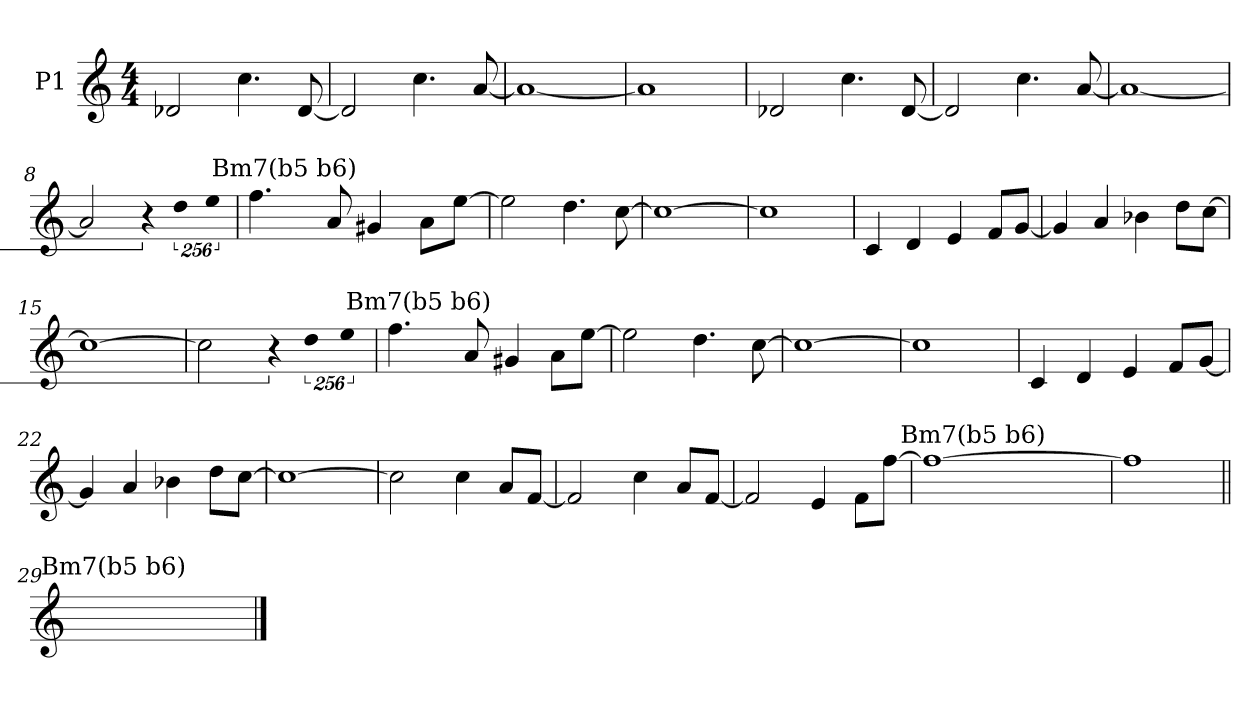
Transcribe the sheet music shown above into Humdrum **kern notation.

**kern
*part1
*staff1
*I"P1
!!LO:PB:g=z
*clefG2
*k[]
*M4/4
=1
2d-Xi/
4.cci\
[<8d-i/
=2
2d-i/]
4.cci\
[<8ai/
=3
1ai_<
=4
1ai]
!!LO:LB:g=z
=5
2d-Xi/
4.cci\
[<8d-i/
=6
2d-i/]
4.cci\
[<8ai/
=7
1ai_<
=8
2ai/]
!LO:N:vis=4
512%85r
!LO:N:vis=4
1024%171ddi\
!LO:N:vis=4
1024%171eei\
!!LO:LB:g=z
=9
*^
4.ffi\	16ryy
.	32ryy
.	128ryy
.	1024ryy
!	!LO:TX:a:cj:t=Bm7(b5 b6)
.	2ryy
8ai/	.
4g#Xi/	.
.	4ryy
8ai\L	.
.	8ryy
[>8eei\J	.
.	64ryy
.	256..ryy
*v	*v
=10
2eei\]
4.ddi\
[>8cci\
=11
1cci_>
=12
1cci]
!!LO:LB:g=z
=13
4ci/
4di/
4ei/
8fi/L
[<8gi/J
=14
4gi/]
4ai/
4b-Xi\
8ddi\L
[>8cci\J
=15
1cci_>
=16
2cci\]
!LO:N:vis=4
512%85r
!LO:N:vis=4
1024%171ddi\
!LO:N:vis=4
1024%171eei\
!!LO:LB:g=z
=17
*^
4.ffi\	8ryy
!	!LO:TX:a:cj:t=Bm7(b5 b6)
.	2..ryy
8ai/	.
4g#Xi/	.
8ai\L	.
[>8eei\J	.
*v	*v
=18
2eei\]
4.ddi\
[>8cci\
=19
1cci_>
=20
1cci]
!!LO:LB:g=z
=21
4ci/
4di/
4ei/
8fi/L
[<8gi/J
=22
4gi/]
4ai/
4b-Xi\
8ddi\L
[>8cci\J
=23
1cci_>
=24
2cci\]
4cci\
8ai/L
[<8fi/J
!!LO:LB:g=z
=25
2fi/]
4cci\
8ai/L
[<8fi/J
=26
2fi/]
4ei/
8fi\L
[>8ffi\J
=27
*^
1ffi_>	8ryy
.	16ryy
.	512.ryy
!	!LO:TX:a:cj:t=Bm7(b5 b6)
.	2ryy
.	4ryy
.	32ryy
.	64ryy
.	128ryy
.	256ryy
.	1024ryy
*v	*v
=28
1ffi]
=29||
*^
1ryy	16ryy
.	32ryy
.	64ryy
.	1024ryy
!	!LO:TX:a:cj:t=Bm7(b5 b6)
.	2ryy
.	4ryy
.	8ryy
.	128...ryy
*v	*v
==
*-
